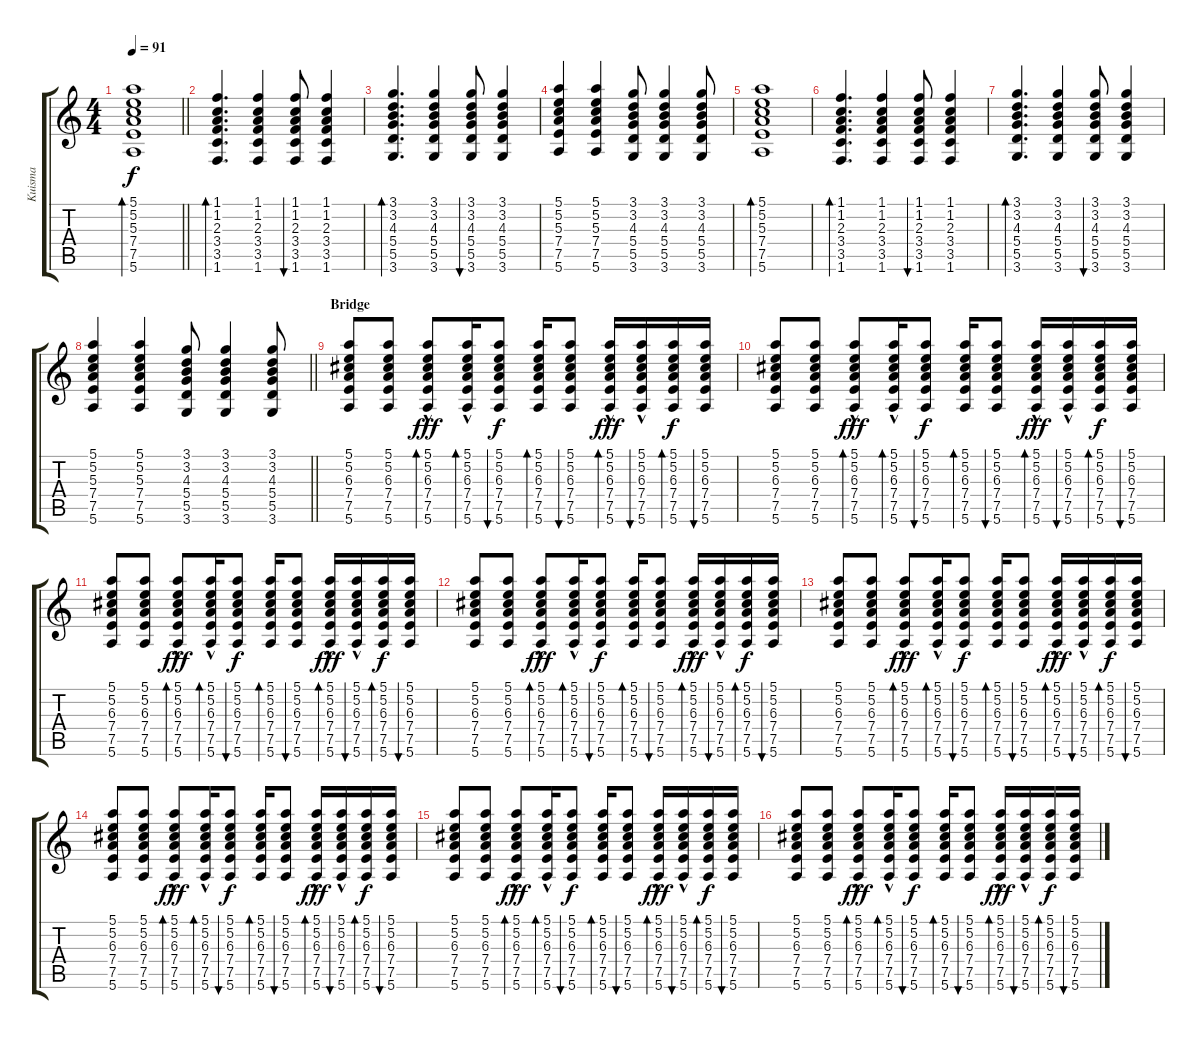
\track ("Kuisma" "Kuisma") {instrument acousticguitarsteel}
\staff {score tabs}
\tuning (E4 B3 G3 D3 A2 E2) {hide}
\ts (4 4)
\section ("" "")
\tempo 91
\clef g2
\barLineRight lightlight
\ks c
(5.1 5.2 5.3 7.4 7.5 5.6).1{bd 240 dy f} |
\section ("" "")
(1.1 1.2 2.3 3.4 3.5 1.6).4{d bd 60} (1.1 1.2 2.3 3.4 3.5 1.6).4 (1.1 1.2 2.3 3.4 3.5 1.6).8{bu 60} (1.1 1.2 2.3 3.4 3.5 1.6).4 |
(3.1 3.2 4.3 5.4 5.5 3.6).4{d bd 60} (3.1 3.2 4.3 5.4 5.5 3.6).4 (3.1 3.2 4.3 5.4 5.5 3.6).8{bu 60} (3.1 3.2 4.3 5.4 5.5 3.6).4 |
(5.1 5.2 5.3 7.4 7.5 5.6).4 (5.1 5.2 5.3 7.4 7.5 5.6).4 (3.1 3.2 4.3 5.4 5.5 3.6).8 (3.1 3.2 4.3 5.4 5.5 3.6).4 (3.1 3.2 4.3 5.4 5.5 3.6).8 |
(5.1 5.2 5.3 7.4 7.5 5.6).1{bd 240} |
(1.1 1.2 2.3 3.4 3.5 1.6).4{d bd 60} (1.1 1.2 2.3 3.4 3.5 1.6).4 (1.1 1.2 2.3 3.4 3.5 1.6).8{bu 60} (1.1 1.2 2.3 3.4 3.5 1.6).4 |
(3.1 3.2 4.3 5.4 5.5 3.6).4{d bd 60} (3.1 3.2 4.3 5.4 5.5 3.6).4 (3.1 3.2 4.3 5.4 5.5 3.6).8{bu 60} (3.1 3.2 4.3 5.4 5.5 3.6).4 |
\barLineRight lightlight
(5.1 5.2 5.3 7.4 7.5 5.6).4 (5.1 5.2 5.3 7.4 7.5 5.6).4 (3.1 3.2 4.3 5.4 5.5 3.6).8 (3.1 3.2 4.3 5.4 5.5 3.6).4 (3.1 3.2 4.3 5.4 5.5 3.6).8 |
\section ("" "Bridge")
(5.1 5.2 6.3 7.4 7.5 5.6).8 (5.1 5.2 6.3 7.4 7.5 5.6).8 (5.1{hac} 5.2{hac} 6.3{hac} 7.4{hac} 7.5{hac} 5.6{hac}).8{bd 30 dy fff} (5.1{hac} 5.2{hac} 6.3{hac} 7.4{hac} 7.5{hac} 5.6{hac}).16{bd 30} (5.1 5.2 6.3 7.4 7.5 5.6).8{bu 30 dy f} (5.1 5.2 6.3 7.4 7.5 5.6).16{bd 30} (5.1 5.2 6.3 7.4 7.5 5.6).8{bu 30} (5.1{hac} 5.2{hac} 6.3{hac} 7.4{hac} 7.5{hac} 5.6{hac}).16{bd 30 dy fff} (5.1{hac} 5.2{hac} 6.3{hac} 7.4{hac} 7.5{hac} 5.6{hac}).16{bu 30} (5.1 5.2 6.3 7.4 7.5 5.6).16{bd 30 dy f} (5.1 5.2 6.3 7.4 7.5 5.6).16{bu 30} |
(5.1 5.2 6.3 7.4 7.5 5.6).8 (5.1 5.2 6.3 7.4 7.5 5.6).8 (5.1{hac} 5.2{hac} 6.3 7.4{hac} 7.5{hac} 5.6{hac}).8{bd 30 dy fff} (5.1{hac} 5.2{hac} 6.3{hac} 7.4{hac} 7.5{hac} 5.6{hac}).16{bd 30} (5.1 5.2 6.3 7.4 7.5 5.6).8{bu 30 dy f} (5.1 5.2 6.3 7.4 7.5 5.6).16{bd 30} (5.1 5.2 6.3 7.4 7.5 5.6).8{bu 30} (5.1{hac} 5.2{hac} 6.3{hac} 7.4{hac} 7.5{hac} 5.6{hac}).16{bd 30 dy fff} (5.1{hac} 5.2{hac} 6.3{hac} 7.4{hac} 7.5{hac} 5.6{hac}).16{bu 30} (5.1 5.2 6.3 7.4 7.5 5.6).16{bd 30 dy f} (5.1 5.2 6.3 7.4 7.5 5.6).16{bu 30} |
(5.1 5.2 6.3 7.4 7.5 5.6).8 (5.1 5.2 6.3 7.4 7.5 5.6).8 (5.1{hac} 5.2{hac} 6.3{hac} 7.4{hac} 7.5{hac} 5.6{hac}).8{bd 30 dy fff} (5.1{hac} 5.2{hac} 6.3{hac} 7.4{hac} 7.5{hac} 5.6{hac}).16{bd 30} (5.1 5.2 6.3 7.4 7.5 5.6).8{bu 30 dy f} (5.1 5.2 6.3 7.4 7.5 5.6).16{bd 30} (5.1 5.2 6.3 7.4 7.5 5.6).8{bu 30} (5.1{hac} 5.2{hac} 6.3{hac} 7.4{hac} 7.5{hac} 5.6{hac}).16{bd 30 dy fff} (5.1{hac} 5.2{hac} 6.3{hac} 7.4{hac} 7.5{hac} 5.6{hac}).16{bu 30} (5.1 5.2 6.3 7.4 7.5 5.6).16{bd 30 dy f} (5.1 5.2 6.3 7.4 7.5 5.6).16{bu 30} |
(5.1 5.2 6.3 7.4 7.5 5.6).8 (5.1 5.2 6.3 7.4 7.5 5.6).8 (5.1{hac} 5.2{hac} 6.3{hac} 7.4{hac} 7.5{hac} 5.6{hac}).8{bd 30 dy fff} (5.1{hac} 5.2{hac} 6.3{hac} 7.4{hac} 7.5{hac} 5.6{hac}).16{bd 30} (5.1 5.2 6.3 7.4 7.5 5.6).8{bu 30 dy f} (5.1 5.2 6.3 7.4 7.5 5.6).16{bd 30} (5.1 5.2 6.3 7.4 7.5 5.6).8{bu 30} (5.1{hac} 5.2{hac} 6.3{hac} 7.4{hac} 7.5{hac} 5.6{hac}).16{bd 30 dy fff} (5.1{hac} 5.2{hac} 6.3{hac} 7.4{hac} 7.5{hac} 5.6{hac}).16{bu 30} (5.1 5.2 6.3 7.4 7.5 5.6).16{bd 30 dy f} (5.1 5.2 6.3 7.4 7.5 5.6).16{bu 30} |
(5.1 5.2 6.3 7.4 7.5 5.6).8 (5.1 5.2 6.3 7.4 7.5 5.6).8 (5.1{hac} 5.2{hac} 6.3{hac} 7.4{hac} 7.5{hac} 5.6{hac}).8{bd 30 dy fff} (5.1{hac} 5.2{hac} 6.3{hac} 7.4{hac} 7.5{hac} 5.6{hac}).16{bd 30} (5.1 5.2 6.3 7.4 7.5 5.6).8{bu 30 dy f} (5.1 5.2 6.3 7.4 7.5 5.6).16{bd 30} (5.1 5.2 6.3 7.4 7.5 5.6).8{bu 30} (5.1{hac} 5.2{hac} 6.3{hac} 7.4{hac} 7.5{hac} 5.6{hac}).16{bd 30 dy fff} (5.1{hac} 5.2{hac} 6.3{hac} 7.4{hac} 7.5{hac} 5.6{hac}).16{bu 30} (5.1 5.2 6.3 7.4 7.5 5.6).16{bd 30 dy f} (5.1 5.2 6.3 7.4 7.5 5.6).16{bu 30} |
(5.1 5.2 6.3 7.4 7.5 5.6).8 (5.1 5.2 6.3 7.4 7.5 5.6).8 (5.1{hac} 5.2{hac} 6.3{hac} 7.4{hac} 7.5{hac} 5.6{hac}).8{bd 30 dy fff} (5.1{hac} 5.2{hac} 6.3{hac} 7.4{hac} 7.5{hac} 5.6{hac}).16{bd 30} (5.1 5.2 6.3 7.4 7.5 5.6).8{bu 30 dy f} (5.1 5.2 6.3 7.4 7.5 5.6).16{bd 30} (5.1 5.2 6.3 7.4 7.5 5.6).8{bu 30} (5.1{hac} 5.2{hac} 6.3{hac} 7.4{hac} 7.5{hac} 5.6{hac}).16{bd 30 dy fff} (5.1{hac} 5.2{hac} 6.3{hac} 7.4{hac} 7.5{hac} 5.6{hac}).16{bu 30} (5.1 5.2 6.3 7.4 7.5 5.6).16{bd 30 dy f} (5.1 5.2 6.3 7.4 7.5 5.6).16{bu 30} |
(5.1 5.2 6.3 7.4 7.5 5.6).8 (5.1 5.2 6.3 7.4 7.5 5.6).8 (5.1{hac} 5.2{hac} 6.3{hac} 7.4{hac} 7.5{hac} 5.6{hac}).8{bd 30 dy fff} (5.1{hac} 5.2{hac} 6.3 7.4{hac} 7.5{hac} 5.6{hac}).16{bd 30} (5.1 5.2 6.3 7.4 7.5 5.6).8{bu 30 dy f} (5.1 5.2 6.3 7.4 7.5 5.6).16{bd 30} (5.1 5.2 6.3 7.4 7.5 5.6).8{bu 30} (5.1{hac} 5.2{hac} 6.3{hac} 7.4{hac} 7.5{hac} 5.6{hac}).16{bd 30 dy fff} (5.1{hac} 5.2{hac} 6.3{hac} 7.4{hac} 7.5{hac} 5.6{hac}).16{bu 30} (5.1 5.2 6.3 7.4 7.5 5.6).16{bd 30 dy f} (5.1 5.2 6.3 7.4 7.5 5.6).16{bu 30} |
(5.1 5.2 6.3 7.4 7.5 5.6).8 (5.1 5.2 6.3 7.4 7.5 5.6).8 (5.1{hac} 5.2{hac} 6.3{hac} 7.4{hac} 7.5{hac} 5.6{hac}).8{bd 30 dy fff} (5.1{hac} 5.2{hac} 6.3{hac} 7.4{hac} 7.5{hac} 5.6{hac}).16{bd 30} (5.1 5.2 6.3 7.4 7.5 5.6).8{bu 30 dy f} (5.1 5.2 6.3 7.4 7.5 5.6).16{bd 30} (5.1 5.2 6.3 7.4 7.5 5.6).8{bu 30} (5.1{hac} 5.2{hac} 6.3{hac} 7.4{hac} 7.5{hac} 5.6{hac}).16{bd 30 dy fff} (5.1{hac} 5.2{hac} 6.3{hac} 7.4{hac} 7.5{hac} 5.6{hac}).16{bu 30} (5.1 5.2 6.3 7.4 7.5 5.6).16{bd 30 dy f} (5.1 5.2 6.3 7.4 7.5 5.6).16{bu 30}
